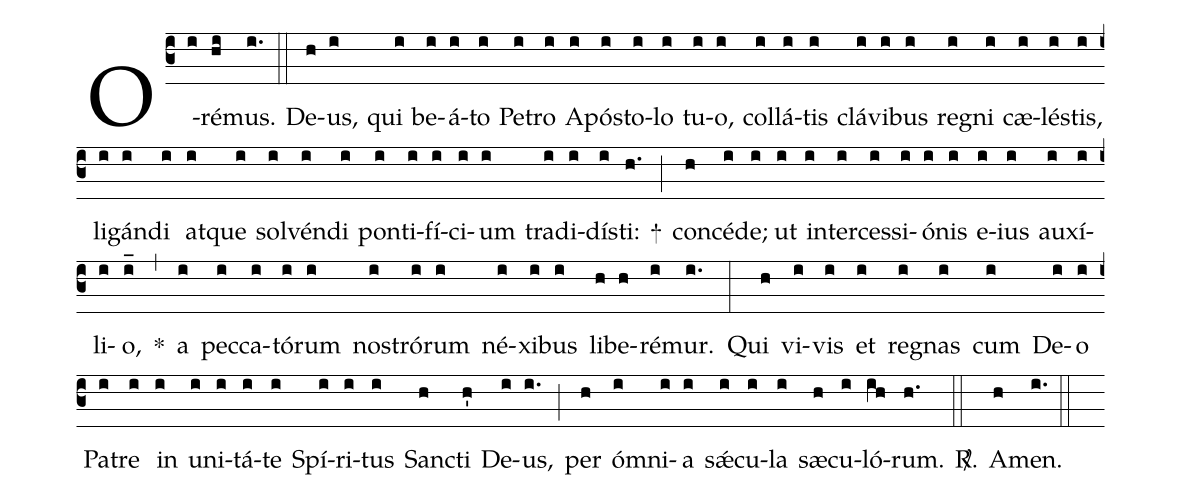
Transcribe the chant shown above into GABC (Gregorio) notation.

%%
(c3)
O(i)ré(hi)mus.(i.) (::)

De(h)us,(i) qui(i) be(i)á(i)to(i) Pe(i)tro(i) A(i)pós(i)to(i)lo(i) tu(i)o,(i) col(i)lá(i)tis(i) clá(i)vi(i)bus(i) re(i)gni(i) cæ(i)lés(i)tis,(i) li(i)gán(i)di(i) at(i)que(i) sol(i)vén(i)di(i) pon(i)ti(i)fí(i)ci(i)um(i) tra(i)di(i)dís(i)ti:(h.) +(;)
con(h)cé(i)de(i); ut(i) in(i)ter(i)ces(i)si(i)ó(i)nis(i) e(i)ius(i) au(i)xí(i)li(i)o,(i_) *(,)
a(i) pec(i)ca(i)tó(i)rum(i) nos(i)tró(i)rum(i) né(i)xi(i)bus(i) li(h)be(h)ré(i)mur.(i.) (:)

Qui(h) vi(i)vis(i) et(i) re(i)gnas(i) cum(i) De(i)o(i) Pa(i)tre(i) in(i) u(i)ni(i)tá(i)te(i) Spí(i)ri(i)tus(i) San(h)cti(h') De(i)us,(i.) (;)
per(h) óm(i)ni(i)a(i) sǽ(i)cu(i)la(i) sæ(h)cu(i)ló(ih)rum.(h.) <sp>R/</sp>.(::)
A(h)men.(i.) (::)
